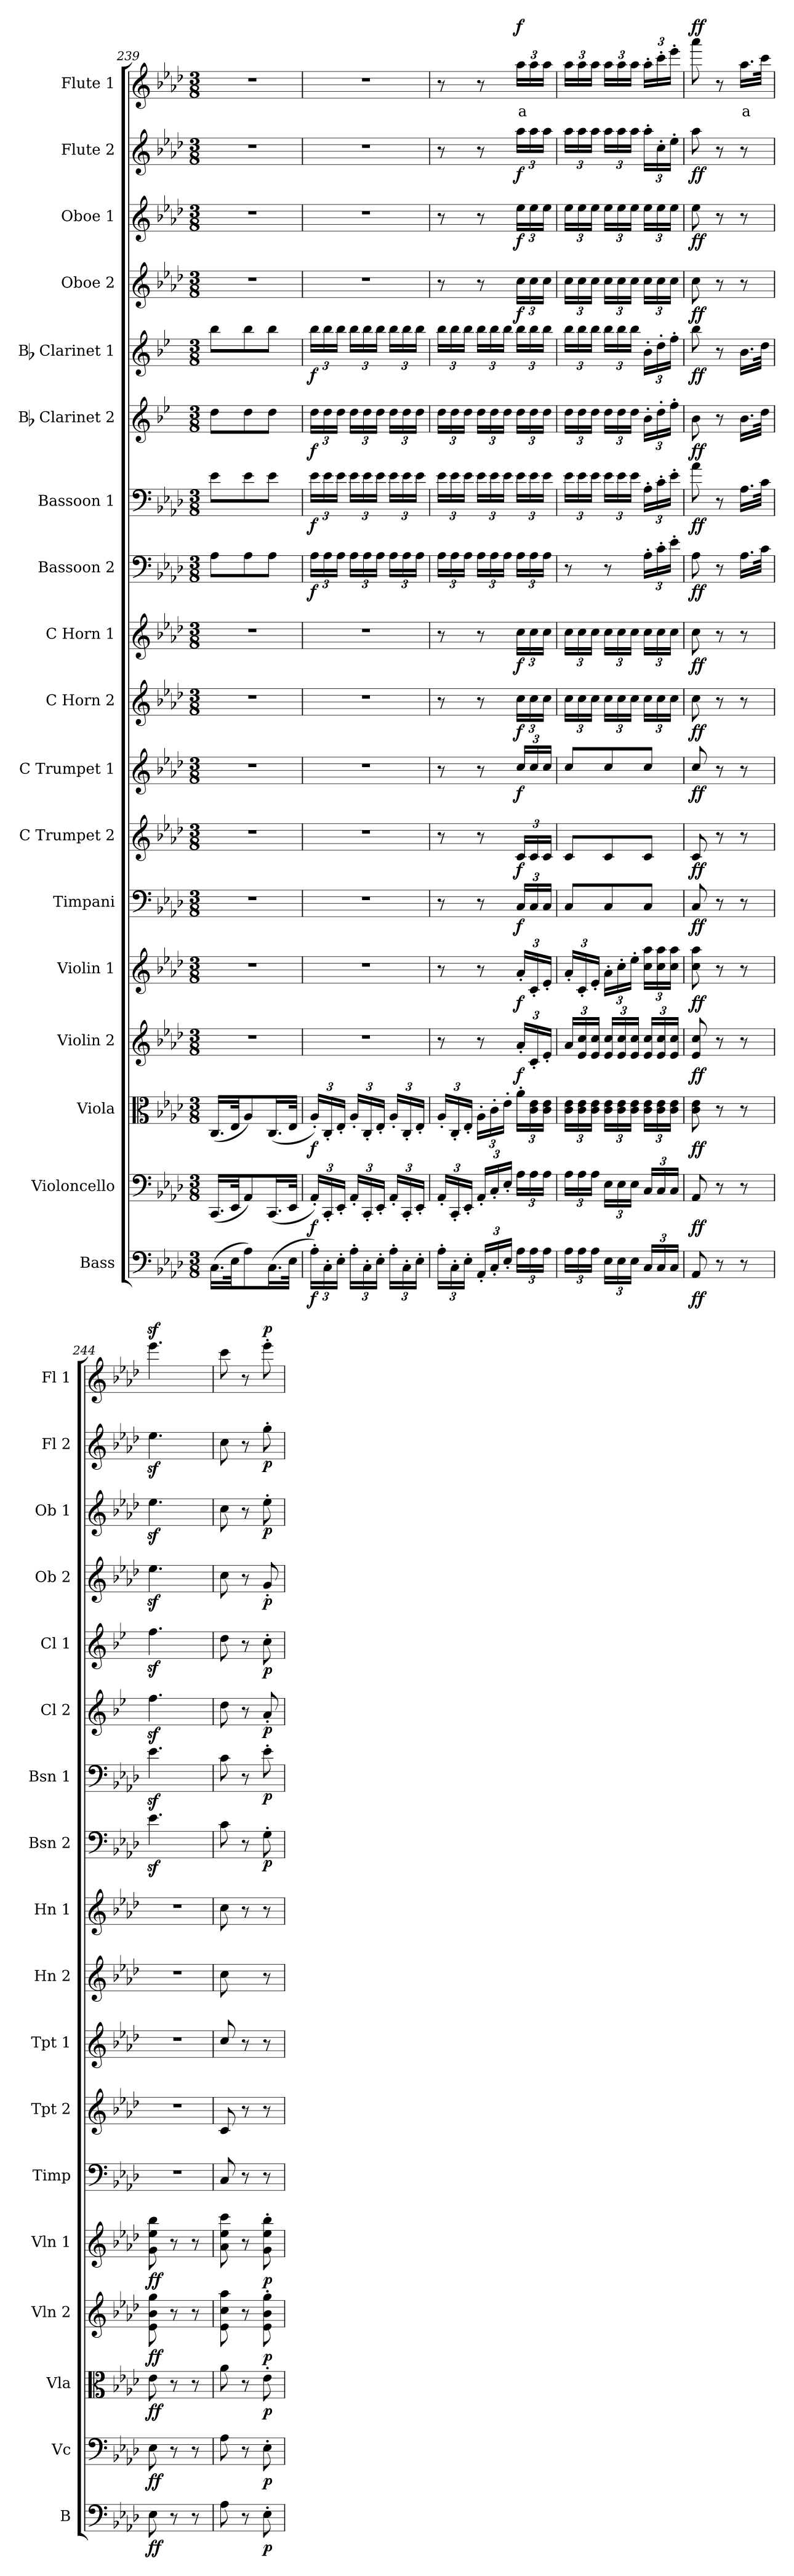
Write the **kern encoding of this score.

**kern	**dynam	**kern	**dynam	**kern	**dynam	**kern	**dynam	**kern	**dynam	**kern	**dynam	**kern	**dynam	**kern	**dynam	**kern	**dynam	**kern	**dynam	**kern	**dynam	**kern	**dynam	**kern	**dynam	**kern	**dynam	**kern	**dynam	**kern	**dynam	**kern	**dynam	**kern	**text	**dynam
*part18	*part18	*part17	*part17	*part16	*part16	*part15	*part15	*part14	*part14	*part13	*part13	*part12	*part12	*part11	*part11	*part10	*part10	*part9	*part9	*part8	*part8	*part7	*part7	*part6	*part6	*part5	*part5	*part4	*part4	*part3	*part3	*part2	*part2	*part1	*part1	*part1
*staff18	*staff18	*staff17	*staff17	*staff16	*staff16	*staff15	*staff15	*staff14	*staff14	*staff13	*staff13	*staff12	*staff12	*staff11	*staff11	*staff10	*staff10	*staff9	*staff9	*staff8	*staff8	*staff7	*staff7	*staff6	*staff6	*staff5	*staff5	*staff4	*staff4	*staff3	*staff3	*staff2	*staff2	*staff1	*staff1	*staff1
*I"Bass	*	*I"Violoncello	*	*I"Viola	*	*I"Violin 2	*	*I"Violin 1	*	*I"Timpani	*	*I"C Trumpet 2	*	*I"C Trumpet 1	*	*I"C Horn 2	*	*I"C Horn 1	*	*I"Bassoon 2	*	*I"Bassoon 1	*	*I"Bb Clarinet 2	*	*I"Bb Clarinet 1	*	*I"Oboe 2	*	*I"Oboe 1	*	*I"Flute 2	*	*I"Flute 1	*	*
*I'B	*	*I'Vc	*	*I'Vla	*	*I'Vln 2	*	*I'Vln 1	*	*I'Timp	*	*I'Tpt 2	*	*I'Tpt 1	*	*I'Hn 2	*	*I'Hn 1	*	*I'Bsn 2	*	*I'Bsn 1	*	*I'Cl 2	*	*I'Cl 1	*	*I'Ob 2	*	*I'Ob 1	*	*I'Fl 2	*	*I'Fl 1	*	*
*clefF4	*	*clefF4	*	*clefC3	*	*clefG2	*	*clefG2	*	*clefF4	*	*clefG2	*	*clefG2	*	*clefG2	*	*clefG2	*	*clefF4	*	*clefF4	*	*clefG2	*	*clefG2	*	*clefG2	*	*clefG2	*	*clefG2	*	*clefG2	*	*
*ITrd7c12	*	*	*	*	*	*	*	*	*	*	*	*	*	*	*	*ITrd7c12	*	*ITrd7c12	*	*	*	*	*	*ITrd1c2	*	*ITrd1c2	*	*	*	*	*	*	*	*	*	*
*k[b-e-a-d-]	*	*k[b-e-a-d-]	*	*k[b-e-a-d-]	*	*k[b-e-a-d-]	*	*k[b-e-a-d-]	*	*k[b-e-a-d-]	*	*k[b-e-a-d-]	*	*k[b-e-a-d-]	*	*k[b-e-a-d-]	*	*k[b-e-a-d-]	*	*k[b-e-a-d-]	*	*k[b-e-a-d-]	*	*k[b-e-a-d-]	*	*k[b-e-a-d-]	*	*k[b-e-a-d-]	*	*k[b-e-a-d-]	*	*k[b-e-a-d-]	*	*k[b-e-a-d-]	*	*
*M3/8	*	*M3/8	*	*M3/8	*	*M3/8	*	*M3/8	*	*M3/8	*	*M3/8	*	*M3/8	*	*M3/8	*	*M3/8	*	*M3/8	*	*M3/8	*	*M3/8	*	*M3/8	*	*M3/8	*	*M3/8	*	*M3/8	*	*M3/8	*	*
=239	=239	=239	=239	=239	=239	=239	=239	=239	=239	=239	=239	=239	=239	=239	=239	=239	=239	=239	=239	=239	=239	=239	=239	=239	=239	=239	=239	=239	=239	=239	=239	=239	=239	=239	=239	=239
(16.CC\LL	.	(16.CC/LL	.	(16.C/LL	.	4.r	.	4.r	.	4.r	.	4.r	.	4.r	.	4.r	.	4.r	.	8A-\L	.	8e-\L	.	8cc\L	.	8aa-\L	.	4.r	.	4.r	.	4.r	.	4.r	.	.
32EE-\JK	.	32EE-/JK	.	32E-/JK	.	.	.	.	.	.	.	.	.	.	.	.	.	.	.	.	.	.	.	.	.	.	.	.	.	.	.	.	.	.	.	.
8AA-\)	.	8AA-/)	.	8A-/)	.	.	.	.	.	.	.	.	.	.	.	.	.	.	.	8A-\	.	8e-\	.	8cc\	.	8aa-\	.	.	.	.	.	.	.	.	.	.
(16.CC\L	.	(16.CC/L	.	(16.C/L	.	.	.	.	.	.	.	.	.	.	.	.	.	.	.	8A-\J	.	8e-\J	.	8cc\J	.	8aa-\J	.	.	.	.	.	.	.	.	.	.
32EE-\JJk	.	32EE-/JJk	.	32E-/JJk	.	.	.	.	.	.	.	.	.	.	.	.	.	.	.	.	.	.	.	.	.	.	.	.	.	.	.	.	.	.	.	.
=240	=240	=240	=240	=240	=240	=240	=240	=240	=240	=240	=240	=240	=240	=240	=240	=240	=240	=240	=240	=240	=240	=240	=240	=240	=240	=240	=240	=240	=240	=240	=240	=240	=240	=240	=240	=240
*Xbrackettup	*	*Xbrackettup	*	*Xbrackettup	*	*	*	*	*	*	*	*	*	*	*	*	*	*	*	*Xbrackettup	*	*Xbrackettup	*	*Xbrackettup	*	*Xbrackettup	*	*	*	*	*	*	*	*	*	*
!	!LO:DY:b	!	!LO:DY:b	!	!LO:DY:b	!	!	!	!	!	!	!	!	!	!	!	!	!	!	!	!LO:DY:b	!	!LO:DY:b	!	!LO:DY:b	!	!LO:DY:b	!	!	!	!	!	!	!	!	!
24AA-'\LL)	f	24AA-'/LL)	f	24A-'/LL)	f	4.r	.	4.r	.	4.r	.	4.r	.	4.r	.	4.r	.	4.r	.	24A-\LL	f	24e-\LL	f	24cc\LL	f	24aa-\LL	f	4.r	.	4.r	.	4.r	.	4.r	.	.
24CC'\	.	24CC'/	.	24C'/	.	.	.	.	.	.	.	.	.	.	.	.	.	.	.	24A-\	.	24e-\	.	24cc\	.	24aa-\	.	.	.	.	.	.	.	.	.	.
24EE-'\JJ	.	24EE-'/JJ	.	24E-'/JJ	.	.	.	.	.	.	.	.	.	.	.	.	.	.	.	24A-\JJ	.	24e-\JJ	.	24cc\JJ	.	24aa-\JJ	.	.	.	.	.	.	.	.	.	.
24AA-'\LL	.	24AA-'/LL	.	24A-'/LL	.	.	.	.	.	.	.	.	.	.	.	.	.	.	.	24A-\LL	.	24e-\LL	.	24cc\LL	.	24aa-\LL	.	.	.	.	.	.	.	.	.	.
24CC'\	.	24CC'/	.	24C'/	.	.	.	.	.	.	.	.	.	.	.	.	.	.	.	24A-\	.	24e-\	.	24cc\	.	24aa-\	.	.	.	.	.	.	.	.	.	.
24EE-'\JJ	.	24EE-'/JJ	.	24E-'/JJ	.	.	.	.	.	.	.	.	.	.	.	.	.	.	.	24A-\JJ	.	24e-\JJ	.	24cc\JJ	.	24aa-\JJ	.	.	.	.	.	.	.	.	.	.
24AA-'\LL	.	24AA-'/LL	.	24A-'/LL	.	.	.	.	.	.	.	.	.	.	.	.	.	.	.	24A-\LL	.	24e-\LL	.	24cc\LL	.	24aa-\LL	.	.	.	.	.	.	.	.	.	.
24CC'\	.	24CC'/	.	24C'/	.	.	.	.	.	.	.	.	.	.	.	.	.	.	.	24A-\	.	24e-\	.	24cc\	.	24aa-\	.	.	.	.	.	.	.	.	.	.
24EE-'\JJ	.	24EE-'/JJ	.	24E-'/JJ	.	.	.	.	.	.	.	.	.	.	.	.	.	.	.	24A-\JJ	.	24e-\JJ	.	24cc\JJ	.	24aa-\JJ	.	.	.	.	.	.	.	.	.	.
!!LO:PB:g=z
=241	=241	=241	=241	=241	=241	=241	=241	=241	=241	=241	=241	=241	=241	=241	=241	=241	=241	=241	=241	=241	=241	=241	=241	=241	=241	=241	=241	=241	=241	=241	=241	=241	=241	=241	=241	=241
24AA-'\LL	.	24AA-'/LL	.	24A-'/LL	.	8r	.	8r	.	8r	.	8r	.	8r	.	8r	.	8r	.	24A-\LL	.	24e-\LL	.	24cc\LL	.	24aa-\LL	.	8r	.	8r	.	8r	.	8r	.	.
24CC'\	.	24CC'/	.	24C'/	.	.	.	.	.	.	.	.	.	.	.	.	.	.	.	24A-\	.	24e-\	.	24cc\	.	24aa-\	.	.	.	.	.	.	.	.	.	.
24EE-'\JJ	.	24EE-'/JJ	.	24E-'/JJ	.	.	.	.	.	.	.	.	.	.	.	.	.	.	.	24A-\JJ	.	24e-\JJ	.	24cc\JJ	.	24aa-\JJ	.	.	.	.	.	.	.	.	.	.
24AAA-'/LL	.	24AA-'/LL	.	24A-'\LL	.	8r	.	8r	.	8r	.	8r	.	8r	.	8r	.	8r	.	24A-\LL	.	24e-\LL	.	24cc\LL	.	24aa-\LL	.	8r	.	8r	.	8r	.	8r	.	.
24CC'/	.	24C'/	.	24c'\	.	.	.	.	.	.	.	.	.	.	.	.	.	.	.	24A-\	.	24e-\	.	24cc\	.	24aa-\	.	.	.	.	.	.	.	.	.	.
24EE-'/JJ	.	24E-'/JJ	.	24e-'\JJ	.	.	.	.	.	.	.	.	.	.	.	.	.	.	.	24A-\JJ	.	24e-\JJ	.	24cc\JJ	.	24aa-\JJ	.	.	.	.	.	.	.	.	.	.
*	*	*	*	*	*	*Xbrackettup	*	*Xbrackettup	*	*Xbrackettup	*	*Xbrackettup	*	*Xbrackettup	*	*Xbrackettup	*	*Xbrackettup	*	*	*	*	*	*	*	*	*	*Xbrackettup	*	*Xbrackettup	*	*Xbrackettup	*	*Xbrackettup	*	*
!	!	!	!	!	!	!	!LO:DY:b	!	!LO:DY:b	!	!LO:DY:b	!	!LO:DY:b	!	!LO:DY:b	!	!LO:DY:b	!	!LO:DY:b	!	!	!	!	!	!	!	!	!	!LO:DY:b	!	!LO:DY:b	!	!LO:DY:b	!	!LO:LY:b:color=#FF0000	!LO:DY:b
24AA-\LL	.	24A-\LL	.	24a-'\LL	.	24a-'/LL	f	24a-'/LL	f	24C/LL	f	24c/LL	f	24cc/LL	f	24c\LL	f	24c\LL	f	24A-\LL	.	24e-\LL	.	24cc\LL	.	24aa-\LL	.	24cc\LL	f	24ee-\LL	f	24aa-\LL	f	24aa-\LL	a	f
24AA-\	.	24A-\	.	24c\ 24e-\	.	24c'/	.	24c'/	.	24C/	.	24c/	.	24cc/	.	24c\	.	24c\	.	24A-\	.	24e-\	.	24cc\	.	24aa-\	.	24cc\	.	24ee-\	.	24aa-\	.	24aa-\	.	.
24AA-\JJ	.	24A-\JJ	.	24c\ 24e-\JJ	.	24e-'/JJ	.	24e-'/JJ	.	24C/JJ	.	24c/JJ	.	24cc/JJ	.	24c\JJ	.	24c\JJ	.	24A-\JJ	.	24e-\JJ	.	24cc\JJ	.	24aa-\JJ	.	24cc\JJ	.	24ee-\JJ	.	24aa-\JJ	.	24aa-\JJ	.	.
=242	=242	=242	=242	=242	=242	=242	=242	=242	=242	=242	=242	=242	=242	=242	=242	=242	=242	=242	=242	=242	=242	=242	=242	=242	=242	=242	=242	=242	=242	=242	=242	=242	=242	=242	=242	=242
24AA-\LL	.	24A-\LL	.	24c\ 24e-\LL	.	24a-/LL	.	24a-'/LL	.	8C/L	.	8c/L	.	8cc/L	.	24c\LL	.	24c\LL	.	8r	.	24e-\LL	.	24cc\LL	.	24aa-\LL	.	24cc\LL	.	24ee-\LL	.	24aa-\LL	.	24aa-\LL	.	.
24AA-\	.	24A-\	.	24c\ 24e-\	.	24e-/ 24cc/	.	24c'/	.	.	.	.	.	.	.	24c\	.	24c\	.	.	.	24e-\	.	24cc\	.	24aa-\	.	24cc\	.	24ee-\	.	24aa-\	.	24aa-\	.	.
24AA-\JJ	.	24A-\JJ	.	24c\ 24e-\JJ	.	24e-/ 24cc/JJ	.	24e-'/JJ	.	.	.	.	.	.	.	24c\JJ	.	24c\JJ	.	.	.	24e-\JJ	.	24cc\JJ	.	24aa-\JJ	.	24cc\JJ	.	24ee-\JJ	.	24aa-\JJ	.	24aa-\JJ	.	.
24EE-\LL	.	24E-\LL	.	24c\ 24e-\LL	.	24e-/ 24cc/LL	.	24a-'\LL	.	8C/	.	8c/	.	8cc/	.	24c\LL	.	24c\LL	.	8r	.	24e-\LL	.	24cc\LL	.	24aa-\LL	.	24cc\LL	.	24ee-\LL	.	24aa-\LL	.	24aa-\LL	.	.
24EE-\	.	24E-\	.	24c\ 24e-\	.	24e-/ 24cc/	.	24cc'\	.	.	.	.	.	.	.	24c\	.	24c\	.	.	.	24e-\	.	24cc\	.	24aa-\	.	24cc\	.	24ee-\	.	24aa-\	.	24aa-\	.	.
24EE-\JJ	.	24E-\JJ	.	24c\ 24e-\JJ	.	24e-/ 24cc/JJ	.	24ee-'\JJ	.	.	.	.	.	.	.	24c\JJ	.	24c\JJ	.	.	.	24e-\JJ	.	24cc\JJ	.	24aa-\JJ	.	24cc\JJ	.	24ee-\JJ	.	24aa-\JJ	.	24aa-\JJ	.	.
24CC/LL	.	24C/LL	.	24c\ 24e-\LL	.	24e-/ 24cc/LL	.	24cc\ 24aa-\LL	.	8C/J	.	8c/J	.	8cc/J	.	24c\LL	.	24c\LL	.	24A-'\LL	.	24A-'\LL	.	24a-'\LL	.	24a-'\LL	.	24cc\LL	.	24ee-\LL	.	24aa-'\LL	.	24aa-'\LL	.	.
24CC/	.	24C/	.	24c\ 24e-\	.	24e-/ 24cc/	.	24cc\ 24aa-\	.	.	.	.	.	.	.	24c\	.	24c\	.	24c'\	.	24c'\	.	24cc'\	.	24cc'\	.	24cc\	.	24ee-\	.	24cc'\	.	24ccc'\	.	.
24CC/JJ	.	24C/JJ	.	24c\ 24e-\JJ	.	24e-/ 24cc/JJ	.	24cc\ 24aa-\JJ	.	.	.	.	.	.	.	24c\JJ	.	24c\JJ	.	24e-'\JJ	.	24e-'\JJ	.	24ee-'\JJ	.	24ee-'\JJ	.	24cc\JJ	.	24ee-\JJ	.	24ee-'\JJ	.	24eee-'\JJ	.	.
=243	=243	=243	=243	=243	=243	=243	=243	=243	=243	=243	=243	=243	=243	=243	=243	=243	=243	=243	=243	=243	=243	=243	=243	=243	=243	=243	=243	=243	=243	=243	=243	=243	=243	=243	=243	=243
!	!LO:DY:b	!	!LO:DY:b	!	!LO:DY:b	!	!LO:DY:b	!	!LO:DY:b	!	!LO:DY:b	!	!LO:DY:b	!	!LO:DY:b	!	!LO:DY:b	!	!LO:DY:b	!	!LO:DY:b	!	!LO:DY:b	!	!LO:DY:b	!	!LO:DY:b	!	!LO:DY:b	!	!LO:DY:b	!	!LO:DY:b	!	!	!LO:DY:b
8AAA-/	ff	8AA-/	ff	8c\ 8e-\	ff	8e-/ 8cc/	ff	8cc\ 8aa-\	ff	8C/	ff	8c/	ff	8cc/	ff	8c\	ff	8c\	ff	8A-\	ff	8a-\	ff	8a-\	ff	8aa-\	ff	8cc\	ff	8ee-\	ff	8aa-\	ff	8aaa-\	.	ff
8r	.	8r	.	8r	.	8r	.	8r	.	8r	.	8r	.	8r	.	8r	.	8r	.	8r	.	8r	.	8r	.	8r	.	8r	.	8r	.	8r	.	8r	.	.
!	!	!	!	!	!	!	!	!	!	!	!	!	!	!	!	!	!	!	!	!	!	!	!	!	!	!	!	!	!	!	!	!	!	!	!LO:LY:b:color=#FF0000	!
8r	.	8r	.	8r	.	8r	.	8r	.	8r	.	8r	.	8r	.	8r	.	8r	.	16.A-\LL	.	16.A-\LL	.	16.a-\LL	.	16.a-\LL	.	8r	.	8r	.	8r	.	16.aa-\LL	a	.
.	.	.	.	.	.	.	.	.	.	.	.	.	.	.	.	.	.	.	.	32c\JJk	.	32c\JJk	.	32cc\JJk	.	32cc\JJk	.	.	.	.	.	.	.	32ccc\JJk	.	.
=244	=244	=244	=244	=244	=244	=244	=244	=244	=244	=244	=244	=244	=244	=244	=244	=244	=244	=244	=244	=244	=244	=244	=244	=244	=244	=244	=244	=244	=244	=244	=244	=244	=244	=244	=244	=244
!	!LO:DY:b	!	!LO:DY:b	!	!LO:DY:b	!	!LO:DY:b	!	!LO:DY:b	!	!	!	!	!	!	!	!	!	!	!	!	!	!	!	!	!	!	!	!	!	!	!	!	!	!	!
8EE-\	ff	8E-\	ff	8e-\	ff	8e-\ 8b-\ 8gg\	ff	8g\ 8ee-\ 8bb-\	ff	4.r	.	4.r	.	4.r	.	4.r	.	4.r	.	4.e-z<\	.	4.e-z<\	.	4.ee-z<\	.	4.ee-z<\	.	4.ee-z<\	.	4.ee-z<\	.	4.ee-z<\	.	4.eee-z<\	.	.
8r	.	8r	.	8r	.	8r	.	8r	.	.	.	.	.	.	.	.	.	.	.	.	.	.	.	.	.	.	.	.	.	.	.	.	.	.	.	.
8r	.	8r	.	8r	.	8r	.	8r	.	.	.	.	.	.	.	.	.	.	.	.	.	.	.	.	.	.	.	.	.	.	.	.	.	.	.	.
=245	=245	=245	=245	=245	=245	=245	=245	=245	=245	=245	=245	=245	=245	=245	=245	=245	=245	=245	=245	=245	=245	=245	=245	=245	=245	=245	=245	=245	=245	=245	=245	=245	=245	=245	=245	=245
8AA-\	.	8A-\	.	8a-\	.	8e-\ 8cc\ 8aa-\	.	8a-\ 8ee-\ 8ccc\	.	8C/	.	8c/	.	8cc/	.	8c\	.	8c\	.	8c\	.	8c\	.	8cc\	.	8cc\	.	8cc\	.	8cc\	.	8cc\	.	8ccc\	.	.
8r	.	8r	.	8r	.	8r	.	8r	.	8r	.	8r	.	8r	.	8ryy	.	8r	.	8r	.	8r	.	8r	.	8r	.	8r	.	8r	.	8r	.	8r	.	.
!	!LO:DY:b	!	!LO:DY:b	!	!LO:DY:b	!	!LO:DY:b	!	!LO:DY:b	!	!	!	!	!	!	!	!	!	!	!	!LO:DY:b	!	!LO:DY:b	!	!LO:DY:b	!	!LO:DY:b	!	!LO:DY:b	!	!LO:DY:b	!	!LO:DY:b	!	!	!LO:DY:b
8EE-'\	p	8E-'\	p	8e-'\	p	8e-\' 8b-\' 8gg\'	p	8g\' 8ee-\' 8bb-\'	p	8r	.	8r	.	8r	.	8r	.	8r	.	8G'\	p	8e-'\	p	8g'/	p	8b-'\	p	8g'/	p	8ee-'\	p	8gg'\	p	8eee-'\	.	p
=	=	=	=	=	=	=	=	=	=	=	=	=	=	=	=	=	=	=	=	=	=	=	=	=	=	=	=	=	=	=	=	=	=	=	=	=
*-	*-	*-	*-	*-	*-	*-	*-	*-	*-	*-	*-	*-	*-	*-	*-	*-	*-	*-	*-	*-	*-	*-	*-	*-	*-	*-	*-	*-	*-	*-	*-	*-	*-	*-	*-	*-
